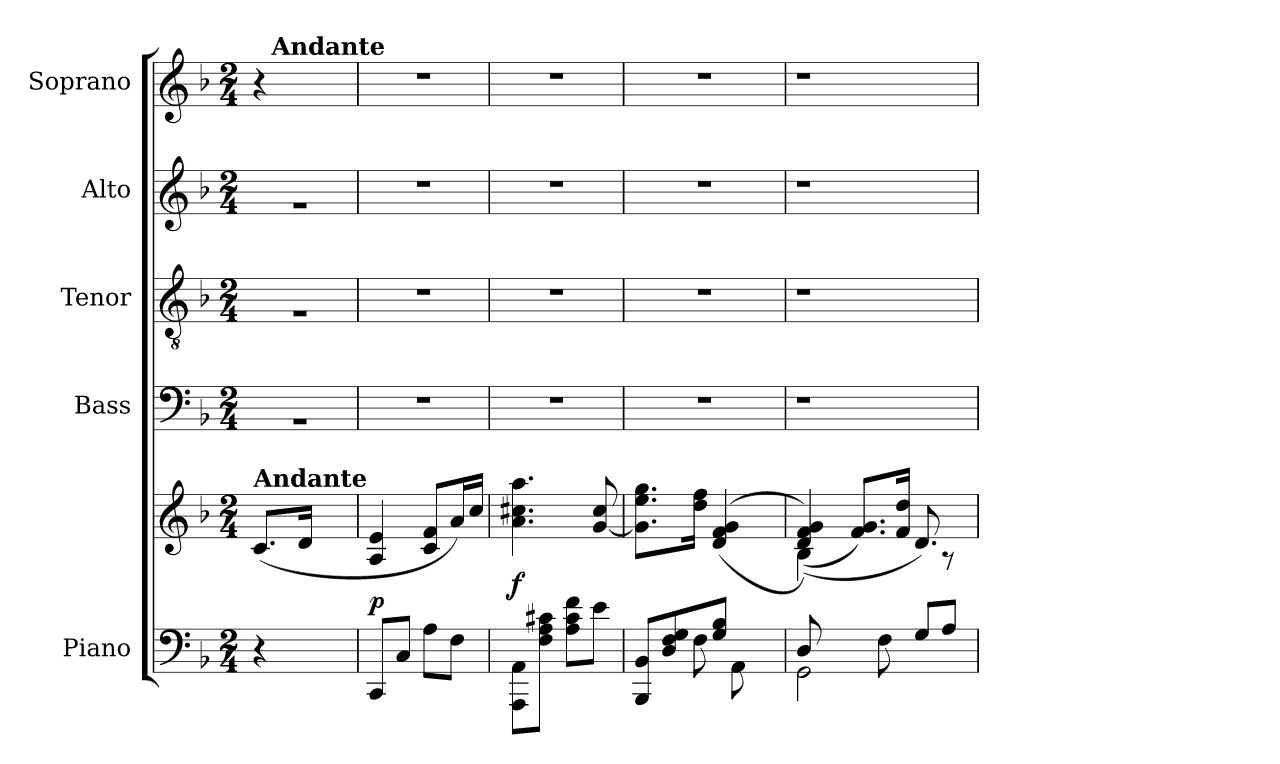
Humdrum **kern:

**kern	**kern	**dynam	**kern	**kern	**kern	**kern
*part5	*part5	*part5	*part4	*part3	*part2	*part1
*staff6	*staff5	*staff5/6	*staff4	*staff3	*staff2	*staff1
*I"Piano	*	*	*I"Bass	*I"Tenor	*I"Alto	*I"Soprano
*	*	*	*I'B.	*I'T.	*I'A.	*I'S.
*clefF4	*clefG2	*	*clefF4	*clefGv2	*clefG2	*clefG2
*k[b-]	*k[b-]	*	*k[b-]	*k[b-]	*k[b-]	*k[b-]
*F:	*F:	*	*F:	*F:	*F:	*F:
*M2/4	*M2/4	*	*M2/4	*M2/4	*M2/4	*M2/4
=1	=1	=1	=1	=1	=1	=1
!	!LO:TX:a:B:t=Andante	!	!	!	!	!
!	!	!	!LO:N:vis=1	!LO:N:vis=1	!LO:N:vis=1	!
*	*	*	*	*	*	*^
4r	(<8.c/L	.	2rC	2rA	2ra	4r	16ryy
!	!	!	!	!	!	!	!LO:TX:a:B:t=Andante
.	.	.	.	.	.	.	4..ryy
.	16d/Jk	.	.	.	.	.	.
4ryy	4ryy	.	.	.	.	4ryy	.
=2	=2	=2	=2	=2	=2	=2	=2
!	!	!LO:DY:a=2	!LO:N:vis=1	!LO:N:vis=1	!LO:N:vis=1	!LO:N:vis=1	!
*	*	*	*	*	*	*v	*v
8CC/L	4A/ 4e/	p	2r	2r	2r	2r
8C/J	.	.	.	.	.	.
8A\L	8c/ 8f/L	.	.	.	.	.
8F\J	16a/L)	.	.	.	.	.
.	16cc/JJ	.	.	.	.	.
=3	=3	=3	=3	=3	=3	=3
!	!	!LO:DY:a=2	!LO:N:vis=1	!LO:N:vis=1	!LO:N:vis=1	!LO:N:vis=1
8AAA\ 8AA\L	4.a\ 4.cc#X\ 4.aa\	f	2r	2r	2r	2r
8F\ 8A\ 8c#X\J	.	.	.	.	.	.
8A\ 8c#\ 8f\L	.	.	.	.	.	.
8e\J	[<8g/ 8cc#/	.	.	.	.	.
=4	=4	=4	=4	=4	=4	=4
*^	*	*	*	*	*	*
*	*^	*	*	*	*	*	*
!	!	!	!	!	!LO:N:vis=1	!LO:N:vis=1	!LO:N:vis=1	!LO:N:vis=1
8BBB-/ 8BB-/L	8.ryy	4ryy	8.g\] 8.ee\ 8.gg\L	.	2r	2r	2r	2r
8D/ 8F/ 8G/	.	.	.	.	.	.	.	.
.	8F\	.	16dd\ 16ff\Jk	.	.	.	.	.
8G/ 8B-/J	.	16ryy	(<(4d/ 4f/ 4g/	.	.	.	.	.
.	16ryy	8AA\	.	.	.	.	.	.
16ryy	16ryy	.	.	.	.	.	.	.
16ryy	16ryy	16ryy	.	.	.	.	.	.
=5	=5	=5	=5	=5	=5	=5	=5	=5
*	*	*	*^	*	*	*	*	*
!	!	!	!	!	!	!LO:N:vis=1	!LO:N:vis=1	!LO:N:vis=1	!LO:N:vis=1
*	*v	*v	*	*	*	*	*	*	*
2GG\	8D/	4B-\	(<(<4d/'> 4f/'> 4g/'>))	.	2r	2r	2r	2r
.	4ryy	.	.	.	.	.	.	.
.	.	4.ryy	8.f/ 8.g/L)	.	.	.	.	.
.	8F\	.	.	.	.	.	.	.
.	.	.	16f/ 16dd/Jk	.	.	.	.	.
8G/L	4ryy	.	8.d/)	.	4ryy	4ryy	4ryy	4ryy
8A/J	.	8rA	.	.	.	.	.	.
.	.	.	16ryy	.	.	.	.	.
*v	*v	*	*	*	*	*	*	*
*	*v	*v	*	*	*	*	*
=	=	=	=	=	=	=
*-	*-	*-	*-	*-	*-	*-
